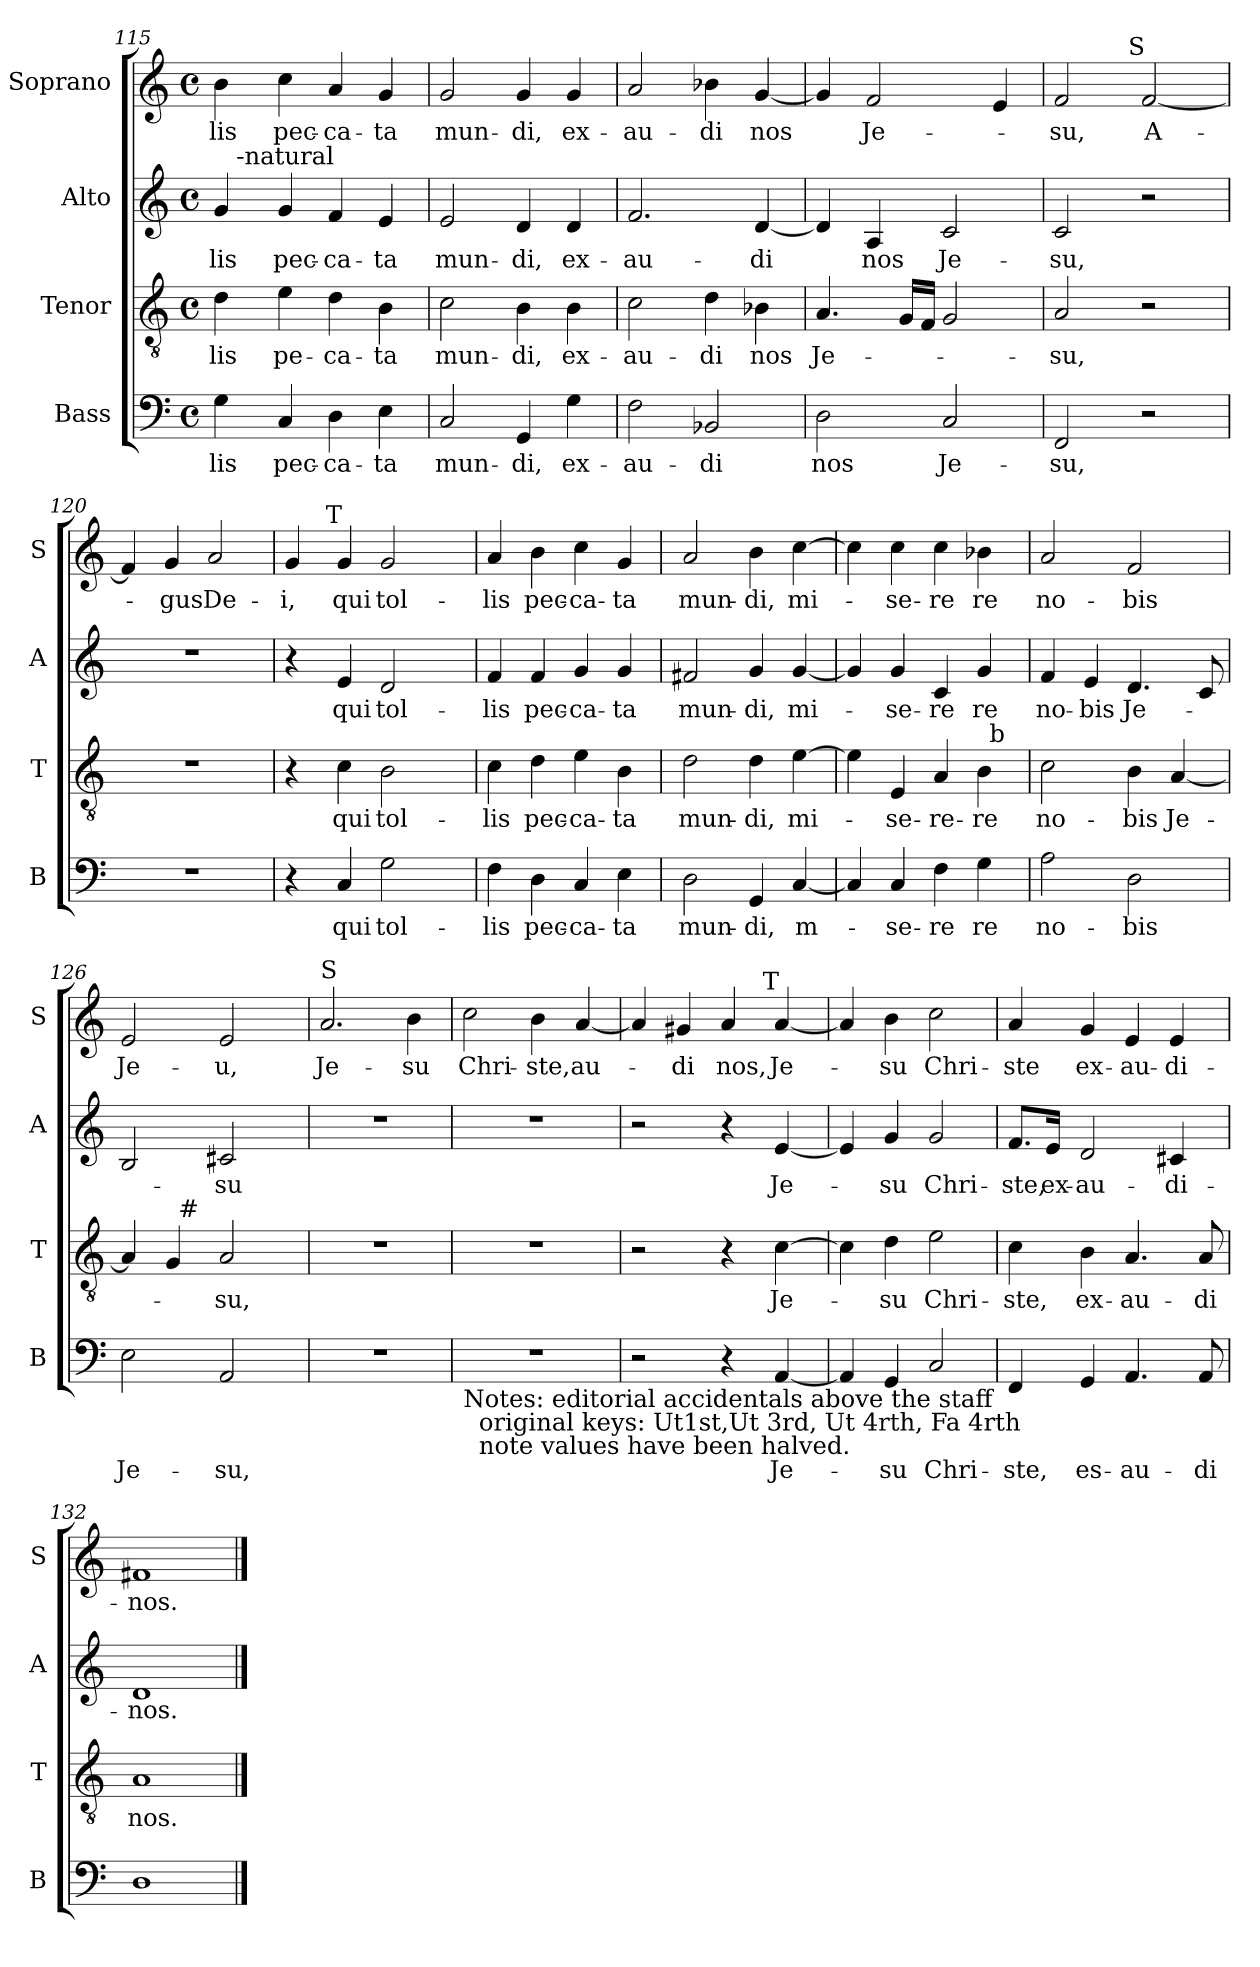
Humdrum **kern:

**kern	**text	**kern	**text	**kern	**text	**kern	**text
*part4	*part4	*part3	*part3	*part2	*part2	*part1	*part1
*staff4	*staff4	*staff3	*staff3	*staff2	*staff2	*staff1	*staff1
*I"Bass	*	*I"Tenor	*	*I"Alto	*	*I"Soprano	*
*I'B	*	*I'T	*	*I'A	*	*I'S	*
*clefF4	*	*clefGv2	*	*clefG2	*	*clefG2	*
*k[]	*	*k[]	*	*k[]	*	*k[]	*
*C:	*	*C:	*	*C:	*	*C:	*
*M4/4	*	*M4/4	*	*M4/4	*	*M4/4	*
*met(c)	*	*met(c)	*	*met(c)	*	*met(c)	*
=115	=115	=115	=115	=115	=115	=115	=115
*	*	*	*	*^	*	*	*
4G\	-lis	4d\	-lis	4g/	16ryy	-lis	4b\	-lis
!	!	!	!	!	!LO:TX:a:t=-natural	!	!	!
.	.	.	.	.	2...ryy	.	.	.
4C/	pec-	4e\	pe-	4g/	.	pec-	4cc\	pec-
4D\	-ca-	4d\	-ca-	4f/	.	-ca-	4a/	-ca-
4E\	-ta	4B\	-ta	4e/	.	-ta	4g/	-ta
*	*	*	*	*v	*v	*	*	*
=116	=116	=116	=116	=116	=116	=116	=116
2C/	mun-	2c\	mun-	2e/	mun-	2g/	mun-
4GG/	-di,	4B\	-di,	4d/	-di,	4g/	-di,
4G\	ex-	4B\	ex-	4d/	ex-	4g/	ex-
=117	=117	=117	=117	=117	=117	=117	=117
2F\	-au-	2c\	-au-	2.f/	-au-	2a/	-au-
2BB-X/	-di	4d\	-di	.	.	4b-X\	-di
.	.	4B-X\	nos	[4d/	-di	[4g/	nos
=118	=118	=118	=118	=118	=118	=118	=118
2D\	nos	4.A/	Je-	4d/]	.	4g/]	.
.	.	.	.	4A/	nos	2f/	Je-
.	.	16G/LL	.	.	.	.	.
.	.	16F/JJ	.	.	.	.	.
2C/	Je-	2G/	.	2c/	Je-	.	.
.	.	.	.	.	.	4e/	.
=119	=119	=119	=119	=119	=119	=119	=119
*	*	*	*	*	*	*^	*
2FF/	-su,	2A/	-su,	2c/	-su,	2f/	4...ryy	-su,
!	!	!	!	!	!	!	!LO:TX:a:t=S	!
.	.	.	.	.	.	.	2ryy	.
2r	.	2r	.	2r	.	[2f/	.	A-
.	.	.	.	.	.	.	32ryy	.
*	*	*	*	*	*	*v	*v	*
!!LO:LB:g=z
=120	=120	=120	=120	=120	=120	=120	=120
1r	.	1r	.	1r	.	4f/]	.
.	.	.	.	.	.	4g/	-gus
.	.	.	.	.	.	2a/	De-
=121	=121	=121	=121	=121	=121	=121	=121
*	*	*	*	*	*	*^	*
4r	.	4r	.	4r	.	4g/	8..ryy	-i,
!	!	!	!	!	!	!	!LO:TX:a:t=T	!
.	.	.	.	.	.	.	2ryy	.
4C/	qui	4c\	qui	4e/	qui	4g/	.	qui
2G\	tol-	2B\	tol-	2d/	tol-	2g/	.	tol-
.	.	.	.	.	.	.	4ryy	.
.	.	.	.	.	.	.	32ryy	.
*	*	*	*	*	*	*v	*v	*
=122	=122	=122	=122	=122	=122	=122	=122
4F\	-lis	4c\	-lis	4f/	-lis	4a/	-lis
4D\	pec-	4d\	pec-	4f/	pec-	4b\	pec-
4C/	-ca-	4e\	-ca-	4g/	-ca-	4cc\	-ca-
4E\	-ta	4B\	-ta	4g/	-ta	4g/	-ta
=123	=123	=123	=123	=123	=123	=123	=123
2D\	mun-	2d\	mun-	2f#X/	mun-	2a/	mun-
4GG/	-di,	4d\	-di,	4g/	-di,	4b\	-di,
[4C/	m-	[4e\	mi-	[4g/	mi-	[4cc\	mi-
=124	=124	=124	=124	=124	=124	=124	=124
*	*	*^	*	*	*	*	*
4C/]	.	4e\]	2ryy	.	4g/]	.	4cc\]	.
4C/	-se-	4E/	.	-se-	4g/	-se-	4cc\	-se-
4F\	-re	4A/	4ryy	-re-	4c/	-re	4cc\	-re
4G\	re	4B\	32ryy	-re	4g/	re	4b-X\	re
!	!	!	!LO:TX:a:t=b	!	!	!	!	!
.	.	.	8..ryy	.	.	.	.	.
*	*	*v	*v	*	*	*	*	*
=125	=125	=125	=125	=125	=125	=125	=125
2A\	no-	2c\	no-	4f/	no-	2a/	no-
.	.	.	.	4e/	-bis	.	.
2D\	-bis	4B\	-bis	4.d/	Je-	2f/	-bis
.	.	[4A/	Je-	.	.	.	.
.	.	.	.	8c/	.	.	.
=126	=126	=126	=126	=126	=126	=126	=126
*	*	*^	*	*	*	*	*
2E\	Je-	4A/]	4ryy	.	2B/	.	2e/	Je-
.	.	4G/	32ryy	.	.	.	.	.
!	!	!	!LO:TX:a:t=#	!	!	!	!	!
.	.	.	2ryy	.	.	.	.	.
2AA/	-su,	2A/	.	-su,	2c#X/	-su	2e/	-u,
.	.	.	8..ryy	.	.	.	.	.
!!LO:LB:g=z
=127	=127	=127	=127	=127	=127	=127	=127	=127
!	!	!	!	!	!	!	!LO:TX:a:t=S	!
*	*	*v	*v	*	*	*	*	*
1r	.	1r	.	1r	.	2.a/	Je-
.	.	.	.	.	.	4b\	-su
=128	=128	=128	=128	=128	=128	=128	=128
!LO:TX:b:t=Notes&colon; editorial accidentals above the staff\n           original keys&colon; Ut1st,Ut 3rd, Ut 4rth, Fa 4rth\n           note values have been halved.	!	!	!	!	!	!	!
1r	.	1r	.	1r	.	2cc\	Chri-
.	.	.	.	.	.	4b\	-ste,
.	.	.	.	.	.	[4a/	au-
=129	=129	=129	=129	=129	=129	=129	=129
*	*	*	*	*	*	*^	*
2r	.	2r	.	2r	.	4a/]	2ryy	.
.	.	.	.	.	.	4g#X/	.	-di
4r	.	4r	.	4r	.	4a/	8..ryy	nos,
!	!	!	!	!	!	!	!LO:TX:a:t=T	!
.	.	.	.	.	.	.	4ryy	.
[4AA/	Je-	[4c\	Je-	[4e/	Je-	[4a/	.	Je-
.	.	.	.	.	.	.	32ryy	.
*	*	*	*	*	*	*v	*v	*
=130	=130	=130	=130	=130	=130	=130	=130
4AA/]	.	4c\]	.	4e/]	.	4a/]	.
4GG/	-su	4d\	-su	4g/	-su	4b\	-su
2C/	Chri-	2e\	Chri-	2g/	Chri-	2cc\	Chri-
=131	=131	=131	=131	=131	=131	=131	=131
4FF/	-ste,	4c\	-ste,	8.f/L	-ste,	4a/	-ste
.	.	.	.	16e/Jk	ex-	.	.
4GG/	es-	4B\	ex-	2d/	-au-	4g/	ex-
4.AA/	-au-	4.A/	-au-	.	.	4e/	-au-
.	.	.	.	4c#X/	-di-	4e/	-di-
8AA/	-di	8A/	-di	.	.	.	.
=132	=132	=132	=132	=132	=132	=132	=132
1D	.	1A	nos.	1d	-nos.	1f#X	-nos.
==	==	==	==	==	==	==	==
*-	*-	*-	*-	*-	*-	*-	*-
